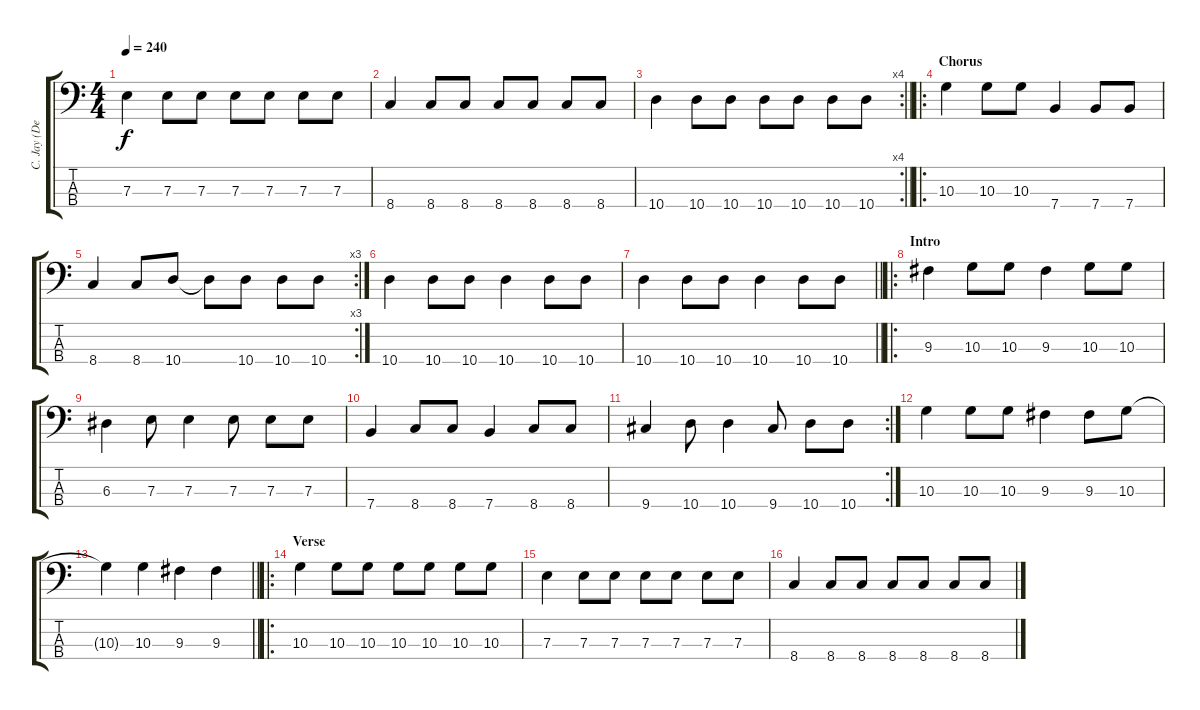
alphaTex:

\track ("C. Jay (DeeDee)" "C. Jay (De") {instrument electricbassfinger}
\staff {score tabs}
\tuning (G2 D2 A1 E1) {hide}
\ts (4 4)
\tempo 240
\clef f4
\ks c
7.3.4{dy f} 7.3.8 7.3.8 7.3.8 7.3.8 7.3.8 7.3.8 |
8.4.4 8.4.8 8.4.8 8.4.8 8.4.8 8.4.8 8.4.8 |
\rc 4
\barLineRight lightlight
10.4.4 10.4.8 10.4.8 10.4.8 10.4.8 10.4.8 10.4.8 |
\ro
\section ("" "Chorus")
10.3.4 10.3.8 10.3.8 7.4.4 7.4.8 7.4.8 |
\rc 3
8.4.4 8.4.8 10.4.8 10.4{t}.8 10.4.8 10.4.8 10.4.8 |
10.4.4 10.4.8 10.4.8 10.4.4 10.4.8 10.4.8 |
\barLineRight lightlight
10.4.4 10.4.8 10.4.8 10.4.4 10.4.8 10.4.8 |
\ro
\section ("" "Intro")
9.3.4 10.3.8 10.3.8 9.3.4 10.3.8 10.3.8 |
6.3.4 7.3.8 7.3.4 7.3.8 7.3.8 7.3.8 |
7.4.4 8.4.8 8.4.8 7.4.4 8.4.8 8.4.8 |
\rc 2
9.4.4 10.4.8 10.4.4 9.4.8 10.4.8 10.4.8 |
10.3.4 10.3.8 10.3.8 9.3.4 9.3.8 10.3.8 |
\barLineRight lightlight
10.3{t}.4 10.3.4 9.3.4 9.3.4 |
\ro
\section ("" "Verse")
10.3.4 10.3.8 10.3.8 10.3.8 10.3.8 10.3.8 10.3.8 |
7.3.4 7.3.8 7.3.8 7.3.8 7.3.8 7.3.8 7.3.8 |
8.4.4 8.4.8 8.4.8 8.4.8 8.4.8 8.4.8 8.4.8
